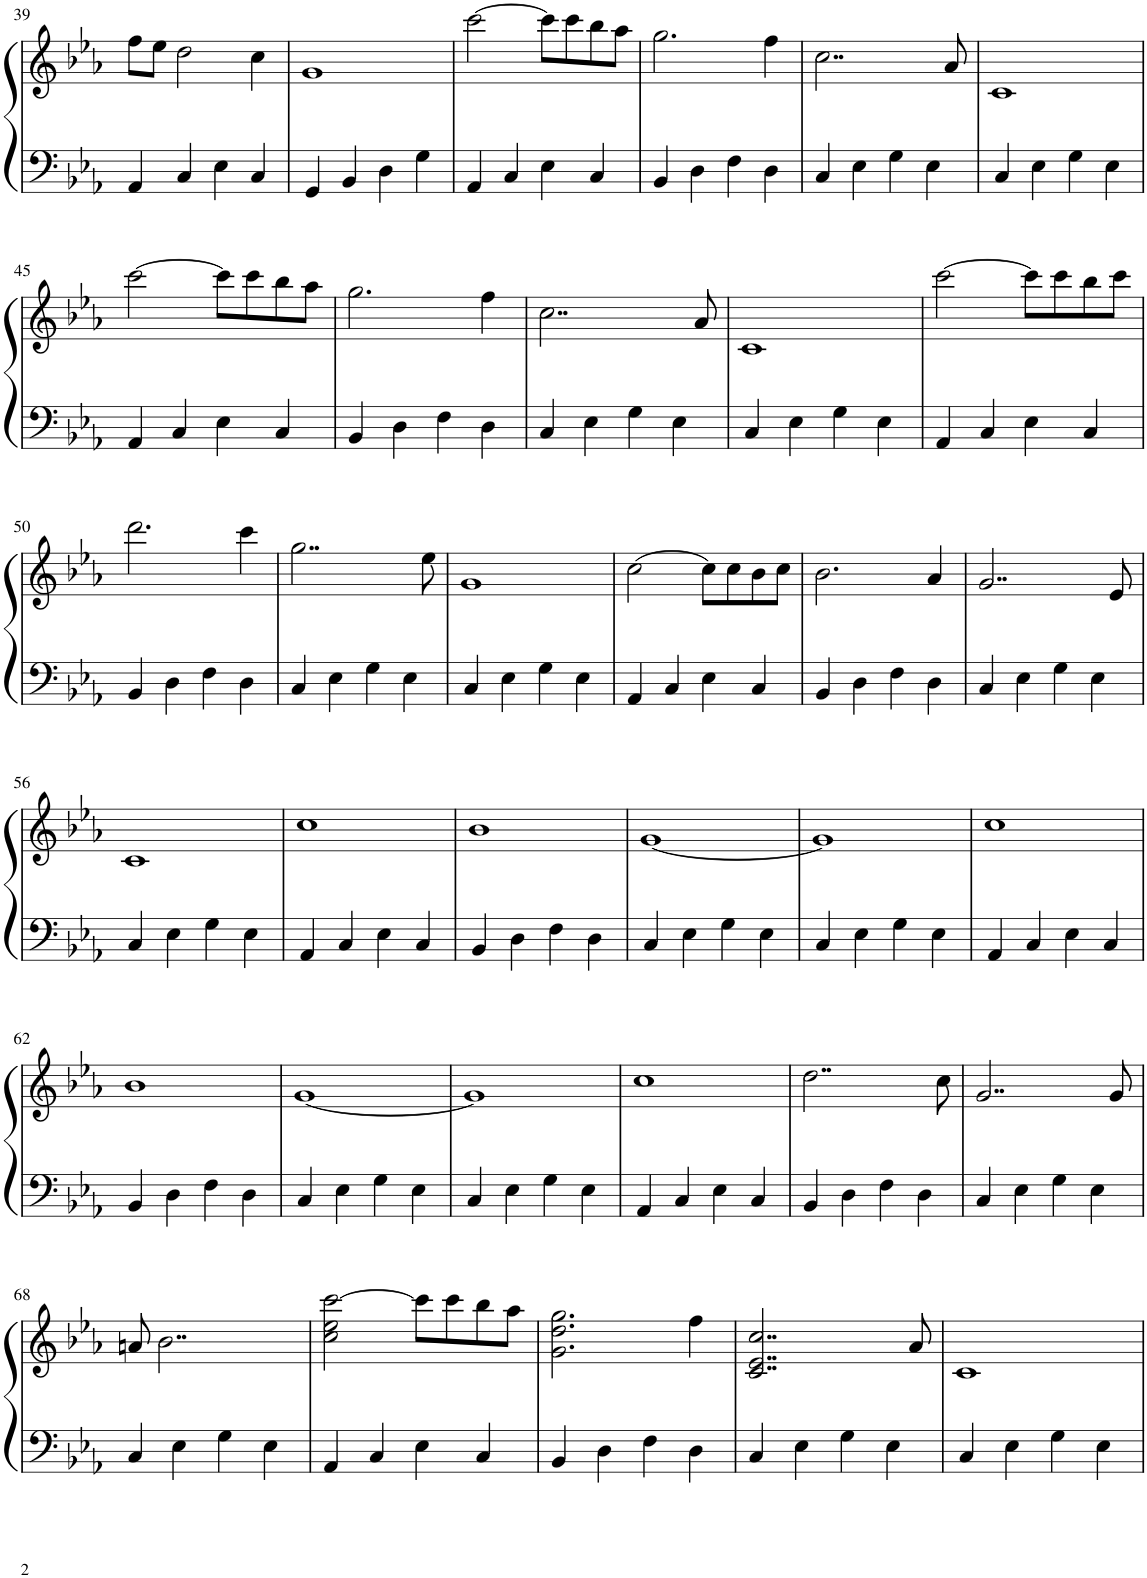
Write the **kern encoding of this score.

**kern	**kern
*part1	*part1
*staff2	*staff1
*I"Piano	*
*I'Pno.	*
!!LO:PB:g=z
*clefF4	*clefG2
*k[b-e-a-]	*k[b-e-a-]
*M4/4	*M4/4
=39	=39
4AA-/	8ff\L
.	8ee-\J
4C/	2dd\
4E-\	.
4C/	4cc\
=40	=40
4GG/	1g
4BB-/	.
4D\	.
4G\	.
=41	=41
4AA-/	[2ccc\
4C/	.
4E-\	8ccc\L]
.	8ccc\
4C/	8bb-\
.	8aa-\J
=42	=42
4BB-/	2.gg\
4D\	.
4F\	.
4D\	4ff\
=43	=43
4C/	2..cc\
4E-\	.
4G\	.
4E-\	.
.	8a-/
=44	=44
4C/	1c
4E-\	.
4G\	.
4E-\	.
!!LO:LB:g=z
=45	=45
4AA-/	[2ccc\
4C/	.
4E-\	8ccc\L]
.	8ccc\
4C/	8bb-\
.	8aa-\J
=46	=46
4BB-/	2.gg\
4D\	.
4F\	.
4D\	4ff\
=47	=47
4C/	2..cc\
4E-\	.
4G\	.
4E-\	.
.	8a-/
=48	=48
4C/	1c
4E-\	.
4G\	.
4E-\	.
=49	=49
4AA-/	[2ccc\
4C/	.
4E-\	8ccc\L]
.	8ccc\
4C/	8bb-\
.	8ccc\J
!!LO:LB:g=z
=50	=50
4BB-/	2.ddd\
4D\	.
4F\	.
4D\	4ccc\
=51	=51
4C/	2..gg\
4E-\	.
4G\	.
4E-\	.
.	8ee-\
=52	=52
4C/	1g
4E-\	.
4G\	.
4E-\	.
=53	=53
4AA-/	[2cc\
4C/	.
4E-\	8cc\L]
.	8cc\
4C/	8b-\
.	8cc\J
=54	=54
4BB-/	2.b-\
4D\	.
4F\	.
4D\	4a-/
=55	=55
4C/	2..g/
4E-\	.
4G\	.
4E-\	.
.	8e-/
!!LO:LB:g=z
=56	=56
4C/	1c
4E-\	.
4G\	.
4E-\	.
=57	=57
4AA-/	1cc
4C/	.
4E-\	.
4C/	.
=58	=58
4BB-/	1b-
4D\	.
4F\	.
4D\	.
=59	=59
4C/	[1g
4E-\	.
4G\	.
4E-\	.
=60	=60
4C/	1g]
4E-\	.
4G\	.
4E-\	.
=61	=61
4AA-/	1cc
4C/	.
4E-\	.
4C/	.
!!LO:LB:g=z
=62	=62
4BB-/	1b-
4D\	.
4F\	.
4D\	.
=63	=63
4C/	[1g
4E-\	.
4G\	.
4E-\	.
=64	=64
4C/	1g]
4E-\	.
4G\	.
4E-\	.
=65	=65
4AA-/	1cc
4C/	.
4E-\	.
4C/	.
=66	=66
4BB-/	2..dd\
4D\	.
4F\	.
4D\	.
.	8cc\
=67	=67
4C/	2..g/
4E-\	.
4G\	.
4E-\	.
.	8g/
!!LO:LB:g=z
=68	=68
4C/	8an/
.	2..b-\
4E-\	.
4G\	.
4E-\	.
=69	=69
4AA-/	2cc\ 2ee-\ [2ccc\
4C/	.
4E-\	8ccc\L]
.	8ccc\
4C/	8bb-\
.	8aa-\J
=70	=70
4BB-/	2.g\ 2.dd\ 2.gg\
4D\	.
4F\	.
4D\	4ff\
=71	=71
4C/	2..c/ 2..e-/ 2..cc/
4E-\	.
4G\	.
4E-\	.
.	8a-/
=72	=72
4C/	1c
4E-\	.
4G\	.
4E-\	.
=	=
*-	*-
